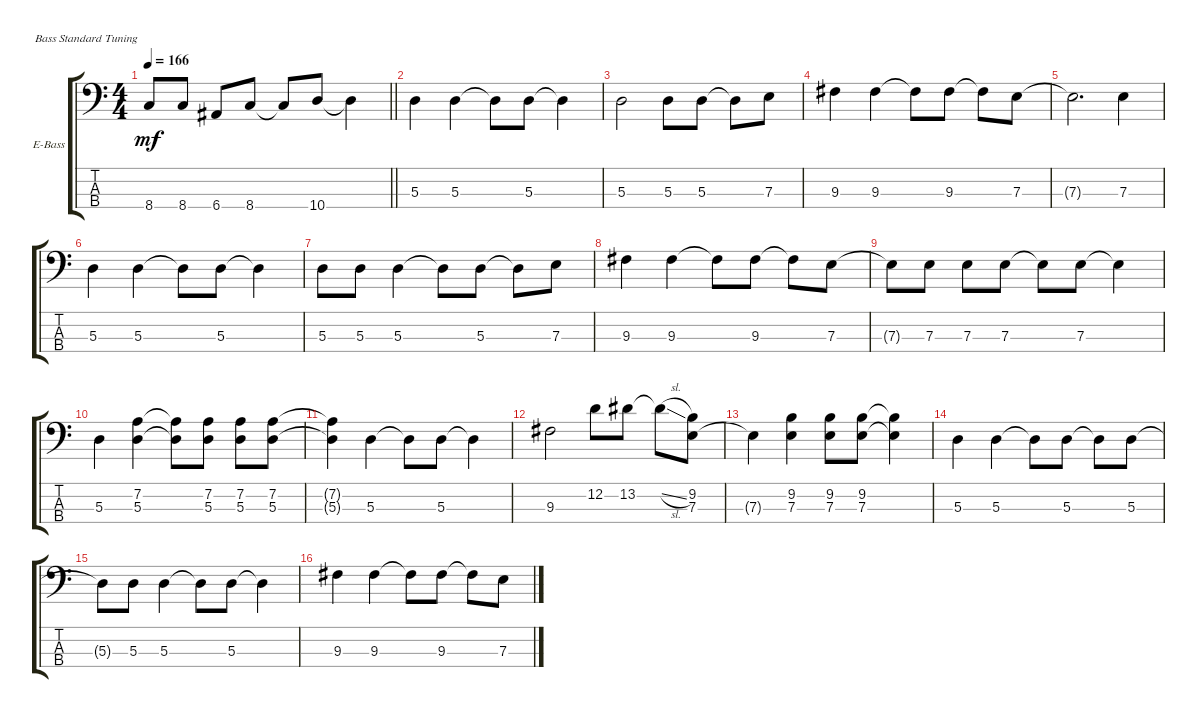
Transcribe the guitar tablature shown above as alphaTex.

\defaultSystemsLayout 4
\bracketExtendMode groupsimilarinstruments
\firstSystemTrackNameOrientation horizontal
\otherSystemsTrackNameOrientation horizontal
\track ("Electric Bass" "E-Bass") {instrument electricbassfinger}
\staff {score tabs}
\tuning (G2 D2 A1 E1)
\ts (4 4)
\tempo 166
\clef f4
\barLineRight lightlight
\ks c
8.4{t}.8{dy mf} 8.4.8 6.4.8 8.4.8 8.4{t}.8 10.4.8 10.4{t}.4 |
5.3.4 5.3.4 5.3{t}.8 5.3.8 5.3{t}.4 |
5.3.2 5.3.8 5.3.8 5.3{t}.8 7.3.8 |
9.3.4 9.3.4 9.3{t}.8 9.3.8 9.3{t}.8 7.3.8 |
7.3{t}.2{d} 7.3.4 |
5.3.4 5.3.4 5.3{t}.8 5.3.8 5.3{t}.4 |
5.3.8 5.3.8 5.3.4 5.3{t}.8 5.3.8 5.3{t}.8 7.3.8 |
9.3.4 9.3.4 9.3{t}.8 9.3.8 9.3{t}.8 7.3.8 |
7.3{t}.8 7.3.8 7.3.8 7.3.8 7.3{t}.8 7.3.8 7.3{t}.4 |
5.3.4 (5.3 7.2).4 (5.3{t} 7.2{t}).8 (5.3 7.2).8 (5.3 7.2).8 (5.3 7.2).8 |
(5.3{t} 7.2{t}).4 5.3.4 5.3{t}.8 5.3.8 5.3{t}.4 |
9.3.2 12.2.8 13.2.8 13.2{sl t}.8 (7.3 9.2).8 |
7.3{t}.4 (7.3 9.2).4 (7.3 9.2).8 (7.3 9.2).8 (9.2{t} 7.3{t}).4 |
5.3.4 5.3.4 5.3{t}.8 5.3.8 5.3{t}.8 5.3.8 |
5.3{t}.8 5.3.8 5.3.4 5.3{t}.8 5.3.8 5.3{t}.4 |
9.3.4 9.3.4 9.3{t}.8 9.3.8 9.3{t}.8 7.3.8
